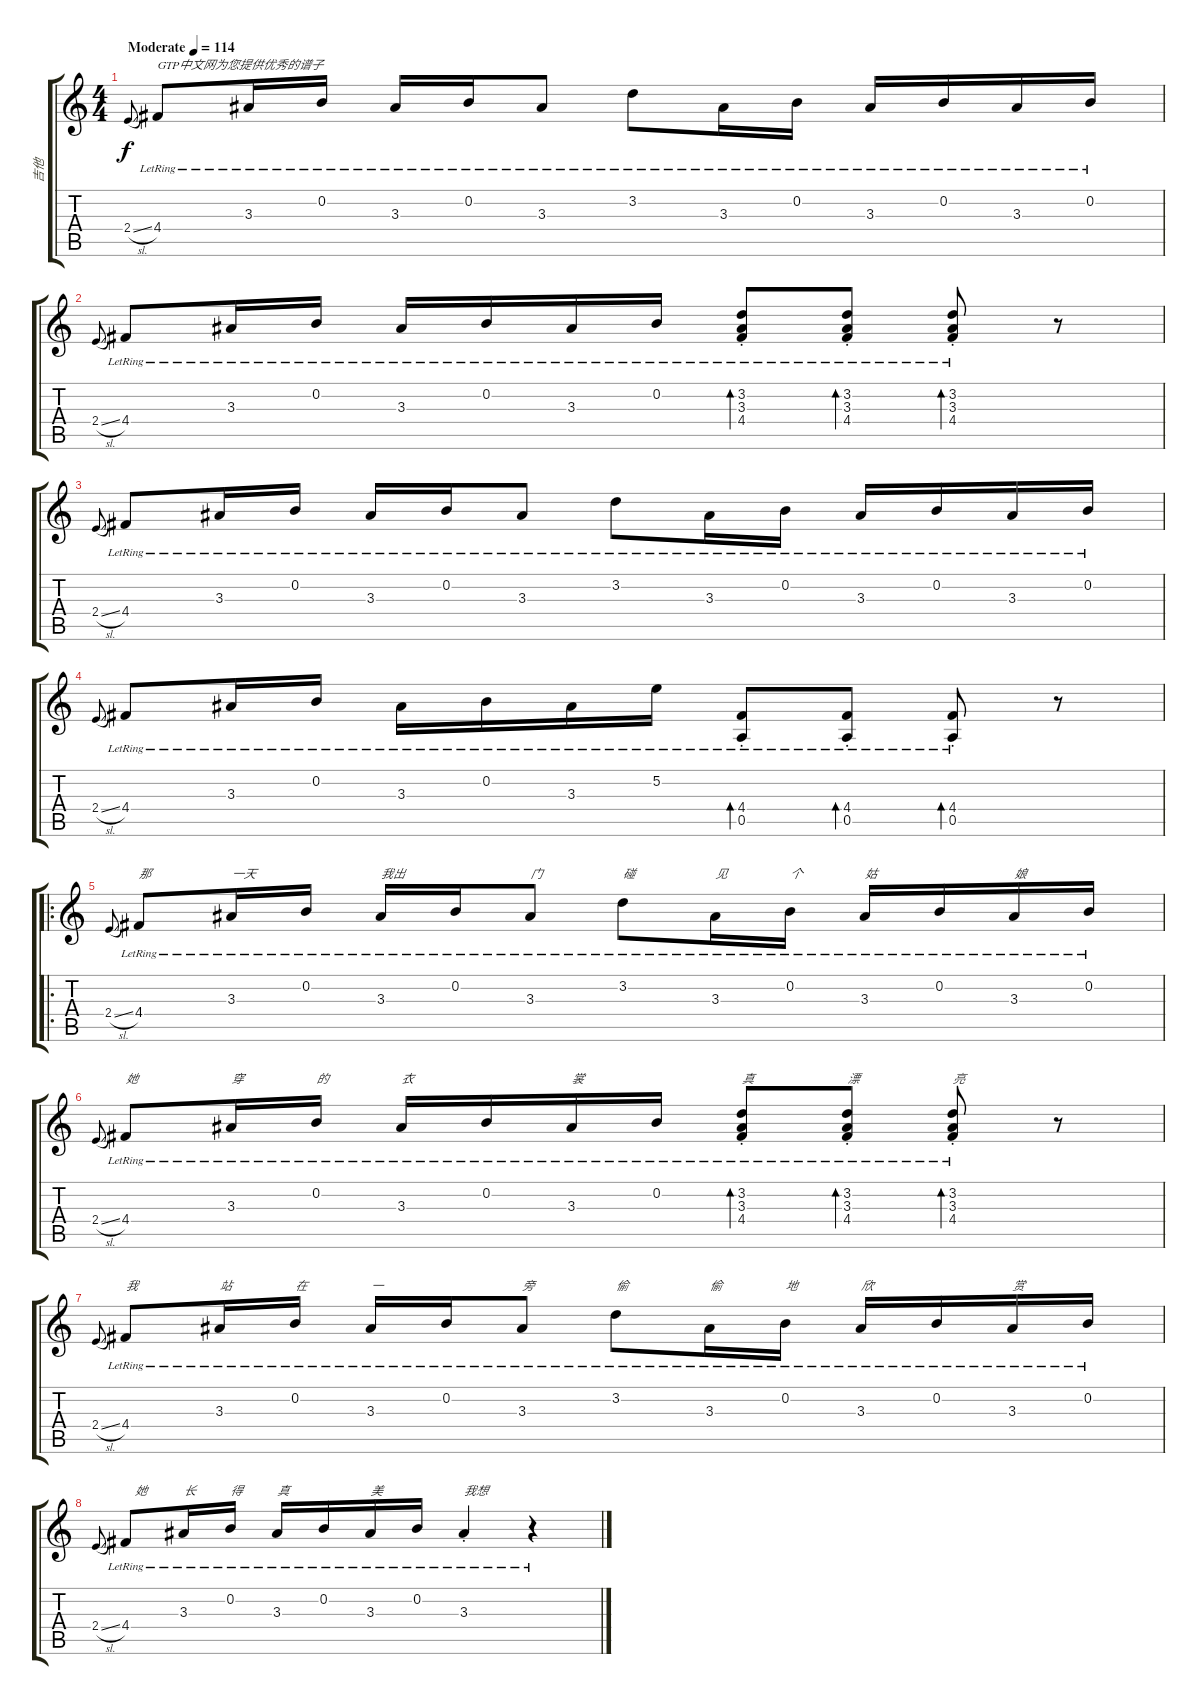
\track ("吉他" "吉他") {instrument acousticguitarsteel}
\staff {score tabs}
\tuning (E4 B3 G3 D3 A2 E2) {hide}
\ts (4 4)
\tempo (114 "Moderate")
\clef g2
\ks c
2.4{sl}.8{gr onbeat dy f instrument acousticguitarsteel} 4.4{lr}.8{txt "GTP中文网为您提供优秀的谱子"} 3.3{lr}.16 0.2{lr}.16 3.3{lr}.16 0.2{lr}.16 3.3{lr}.8 3.2{lr}.8 3.3{lr}.16 0.2{lr}.16 3.3{lr}.16 0.2{lr}.16 3.3{lr}.16 0.2{lr}.16 |
2.4{sl}.8{gr onbeat} 4.4{lr}.8 3.3{lr}.16 0.2{lr}.16 3.3{lr}.16 0.2{lr}.16 3.3{lr}.16 0.2{lr}.16 (3.2{st lr} 3.3{lr} 4.4{lr}).8{bd 30} (3.2{st lr} 3.3{lr} 4.4{lr}).8{bd 30} (3.2{st lr} 3.3{lr} 4.4{lr}).8{bd 30} r.8 |
2.4{sl}.8{gr onbeat} 4.4{lr}.8 3.3{lr}.16 0.2{lr}.16 3.3{lr}.16 0.2{lr}.16 3.3{lr}.8 3.2{lr}.8 3.3{lr}.16 0.2{lr}.16 3.3{lr}.16 0.2{lr}.16 3.3{lr}.16 0.2{lr}.16 |
2.4{sl}.8{gr onbeat} 4.4{lr}.8 3.3{lr}.16 0.2{lr}.16 3.3{lr}.16 0.2{lr}.16 3.3{lr}.16 5.2{lr}.16 (4.4{st lr} 0.5{st lr}).8{bd 30} (4.4{st lr} 0.5{st lr}).8{bd 30} (4.4{st lr} 0.5{st lr}).8{bd 30} r.8 |
\ro
2.4{sl}.8{gr onbeat} 4.4{lr}.8{txt "那"} 3.3{lr}.16{txt "一天"} 0.2{lr}.16 3.3{lr}.16{txt "我出"} 0.2{lr}.16 3.3{lr}.8{txt "门"} 3.2{lr}.8{txt "碰"} 3.3{lr}.16{txt "见"} 0.2{lr}.16{txt "个"} 3.3{lr}.16{txt "姑"} 0.2{lr}.16 3.3{lr}.16{txt "娘"} 0.2{lr}.16 |
2.4{sl}.8{gr onbeat} 4.4{lr}.8{txt "她"} 3.3{lr}.16{txt "穿"} 0.2{lr}.16{txt "的"} 3.3{lr}.16{txt "衣"} 0.2{lr}.16 3.3{lr}.16{txt "裳"} 0.2{lr}.16 (3.2{st lr} 3.3{st lr} 4.4{st lr}).8{bd 30 txt "真"} (3.2{st lr} 3.3{st lr} 4.4{st lr}).8{bd 30 txt "漂"} (3.2{st lr} 3.3{st lr} 4.4{st lr}).8{bd 30 txt "亮"} r.8 |
2.4{sl}.8{gr onbeat} 4.4{lr}.8{txt "我"} 3.3{lr}.16{txt "站"} 0.2{lr}.16{txt "在"} 3.3{lr}.16{txt "一"} 0.2{lr}.16 3.3{lr}.8{txt "旁"} 3.2{lr}.8{txt "偷"} 3.3{lr}.16{txt "偷"} 0.2{lr}.16{txt "地"} 3.3{lr}.16{txt "欣"} 0.2{lr}.16 3.3{lr}.16{txt "赏"} 0.2{lr}.16 |
2.4{sl}.8{gr onbeat} 4.4{lr}.8{txt "   她"} 3.3{lr}.16{txt "长"} 0.2{lr}.16{txt "得"} 3.3{lr}.16{txt "真"} 0.2{lr}.16 3.3{lr}.16{txt "美"} 0.2{lr}.16 3.3{st lr}.4{txt "我想"} r.4
